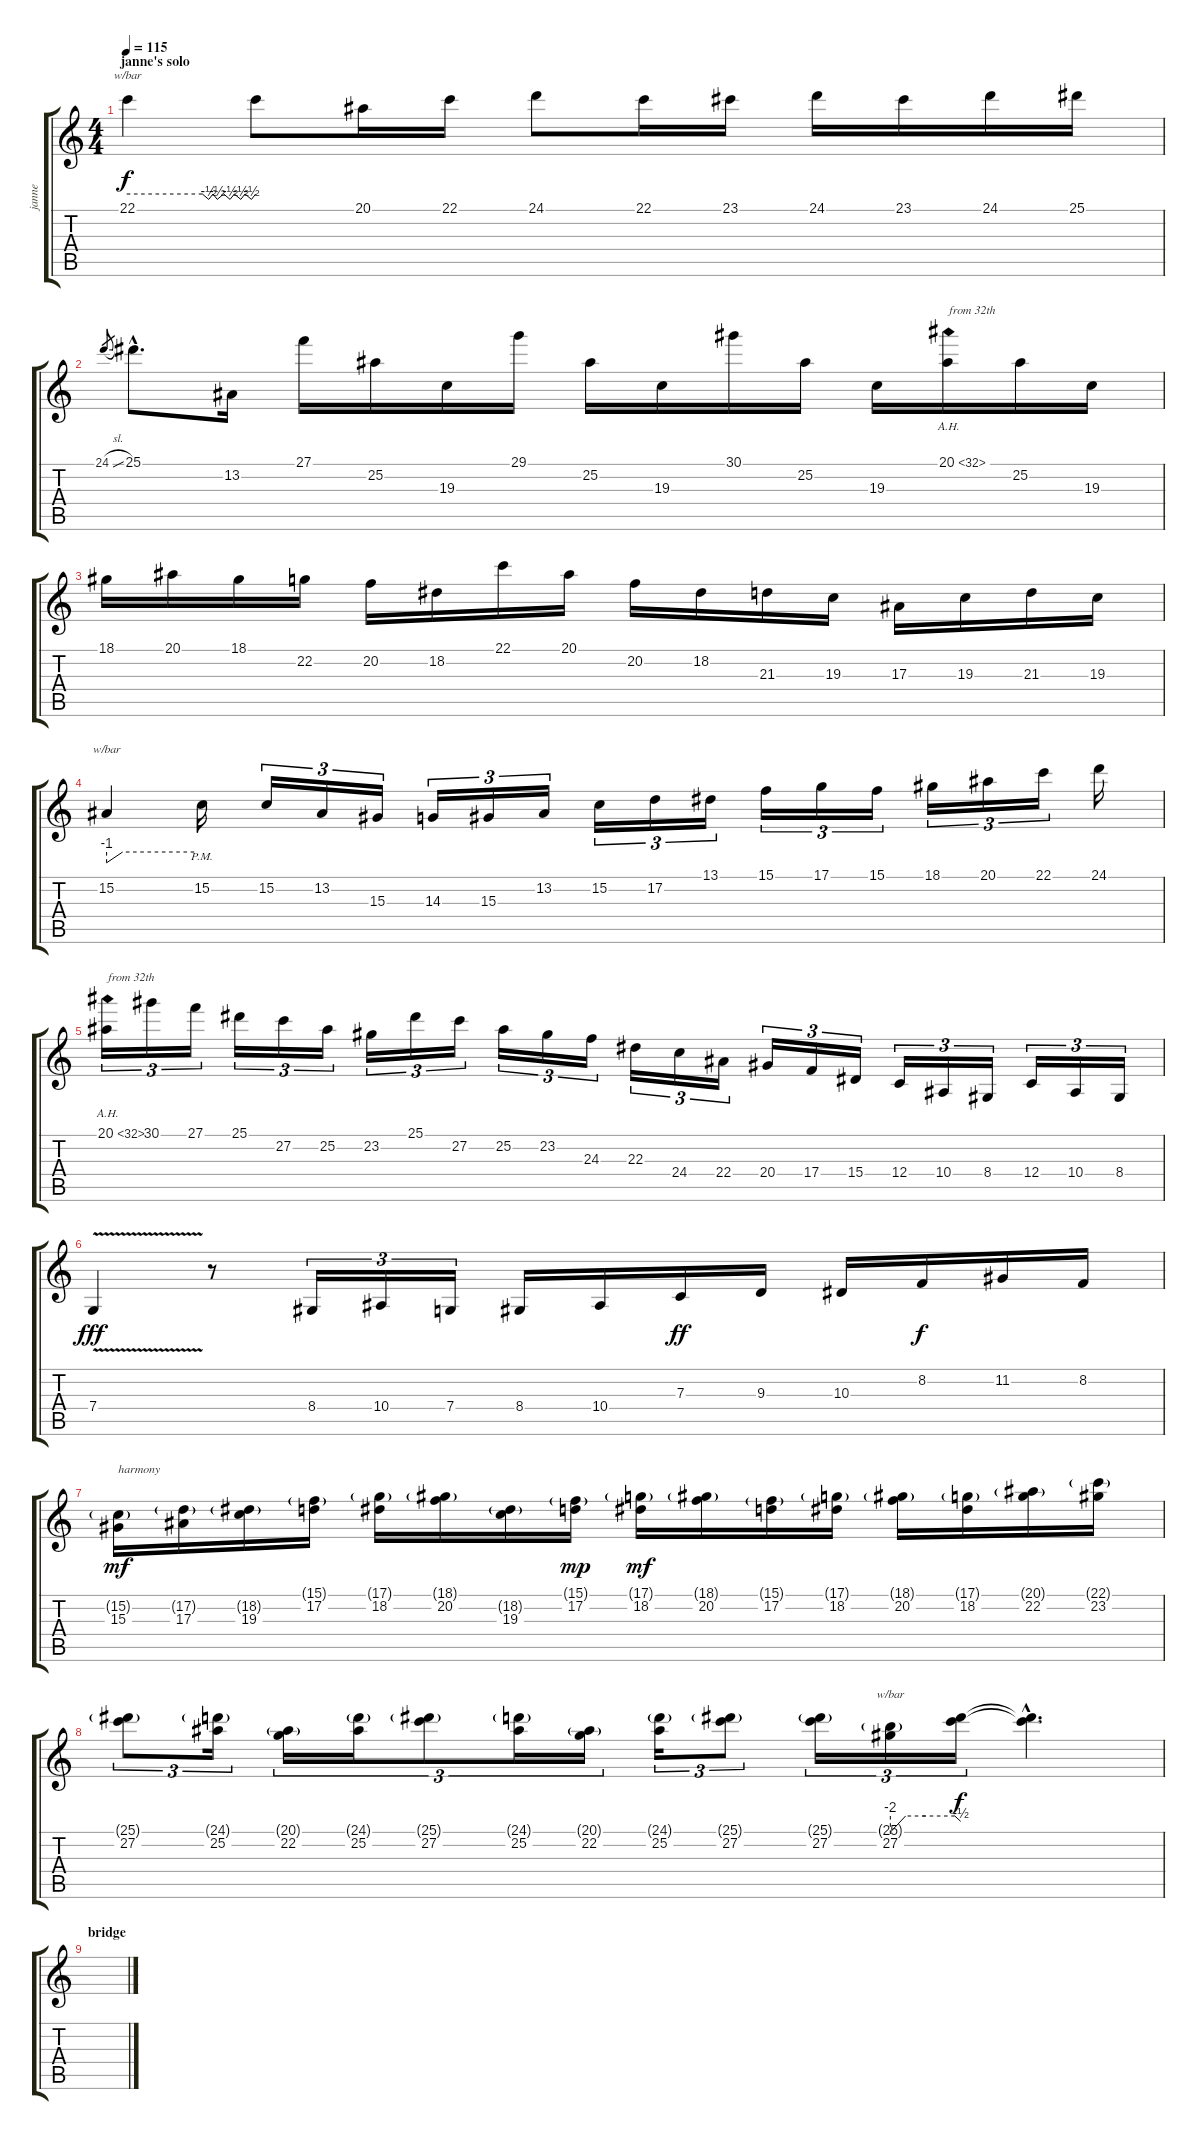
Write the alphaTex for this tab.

\track ("janne" "janne") {instrument pad1newage}
\staff {score tabs}
\tuning (D4 A3 F3 C3 G2 C2) {hide}
\ts (4 4)
\section ("" "janne's solo")
\tempo 115
\clef g2
\ks c
22.1.4{tbe (custom default 0 0 35 0 38 -2 40 0 42 -2 45 0 48 -2 50 0 53 -2 55 0 58 -2 60 0) dy f volume 16 instrument lead1square} 22.1{t}.8 20.1.16 22.1.16 24.1.8 22.1.16 23.1.16 24.1.16 23.1.16 24.1.16 25.1.16 |
24.1{sl}.8{gr} 25.1{hac}.8{d volume 16 instrument lead1square} 13.2.16 27.1.16 25.2.16 19.3.16 29.1.16 25.2.16 19.3.16 30.1.16 25.2.16 19.3.16 20.1{ah 12}.16{txt "from 32th"} 25.2.16 19.3.16 |
18.1.16{volume 16 instrument lead1square} 20.1.16 18.1.16 22.2.16 20.2.16 18.2.16 22.1.16 20.1.16 20.2.16 18.2.16 21.3.16 19.3.16 17.3.16 19.3.16 21.3.16 19.3.16 |
15.2.4{tbe (custom default 0 -4 11 0 60 0) volume 16 instrument lead1square} 15.2{pm}.16 15.2.16{tu (3 2)} 13.2.16{tu (3 2)} 15.3.16{tu (3 2)} 14.3.16{tu (3 2)} 15.3.16{tu (3 2)} 13.2.16{tu (3 2)} 15.2.16{tu (3 2)} 17.2.16{tu (3 2)} 13.1.16{tu (3 2)} 15.1.16{tu (3 2)} 17.1.16{tu (3 2)} 15.1.16{tu (3 2)} 18.1.16{tu (3 2)} 20.1.16{tu (3 2)} 22.1.16{tu (3 2)} 24.1.16 |
20.1{ah 12}.16{tu (3 2) txt "from 32th" volume 16 instrument lead1square} 30.1.16{tu (3 2)} 27.1.16{tu (3 2)} 25.1.16{tu (3 2)} 27.2.16{tu (3 2)} 25.2.16{tu (3 2)} 23.2.16{tu (3 2)} 25.1.16{tu (3 2)} 27.2.16{tu (3 2)} 25.2.16{tu (3 2)} 23.2.16{tu (3 2)} 24.3.16{tu (3 2)} 22.3.16{tu (3 2)} 24.4.16{tu (3 2)} 22.4.16{tu (3 2)} 20.4.16{tu (3 2)} 17.4.16{tu (3 2)} 15.4.16{tu (3 2)} 12.4.16{tu (3 2)} 10.4.16{tu (3 2)} 8.4.16{tu (3 2)} 12.4.16{tu (3 2)} 10.4.16{tu (3 2)} 8.4.16{tu (3 2)} |
7.4{v}.4{dy fff volume 16 instrument lead1square} r.8 8.4.16{tu (3 2)} 10.4.16{tu (3 2)} 7.4.16{tu (3 2)} 8.4.16 10.4.16 7.3.16{dy ff} 9.3.16 10.3.16 8.2.16{dy f} 11.2.16 8.2.16 |
(15.2{g} 15.3).16{txt "harmony" dy mf volume 16 instrument lead1square} (17.2{g} 17.3).16 (18.2{g} 19.3).16 (15.1{g} 17.2).16 (17.1{g} 18.2).16 (18.1{g} 20.2).16 (18.2{g} 19.3).16 (15.1{g} 17.2).16{dy mp} (17.1{g} 18.2).16{dy mf} (18.1{g} 20.2).16 (15.1{g} 17.2).16 (17.1{g} 18.2).16 (18.1{g} 20.2).16 (17.1{g} 18.2).16 (20.1{g} 22.2).16 (22.1{g} 23.2).16 |
(25.1{g} 27.2).8{tu (3 2) volume 16 instrument lead1square} (24.1{g} 25.2).16{tu (3 2)} (20.1{g} 22.2).16{tu (3 2)} (24.1{g} 25.2).16{tu (3 2)} (25.1{g} 27.2).8{tu (3 2)} (24.1{g} 25.2).16{tu (3 2)} (20.1{g} 22.2).16{tu (3 2)} (24.1{g} 25.2).16{tu (3 2)} (25.1{g} 27.2).8{tu (3 2)} (25.1{g} 27.2).16{tu (3 2)} (25.1{g} 27.2).16{tu (3 2) tbe (custom default 0 -8 13 0 30 0 55 0 60 -2)} (25.1{t} 27.2{t}).16{tu (3 2) dy f} (25.1{hac t} 27.2{hac t}).4{d} |
\section ("" "bridge")
